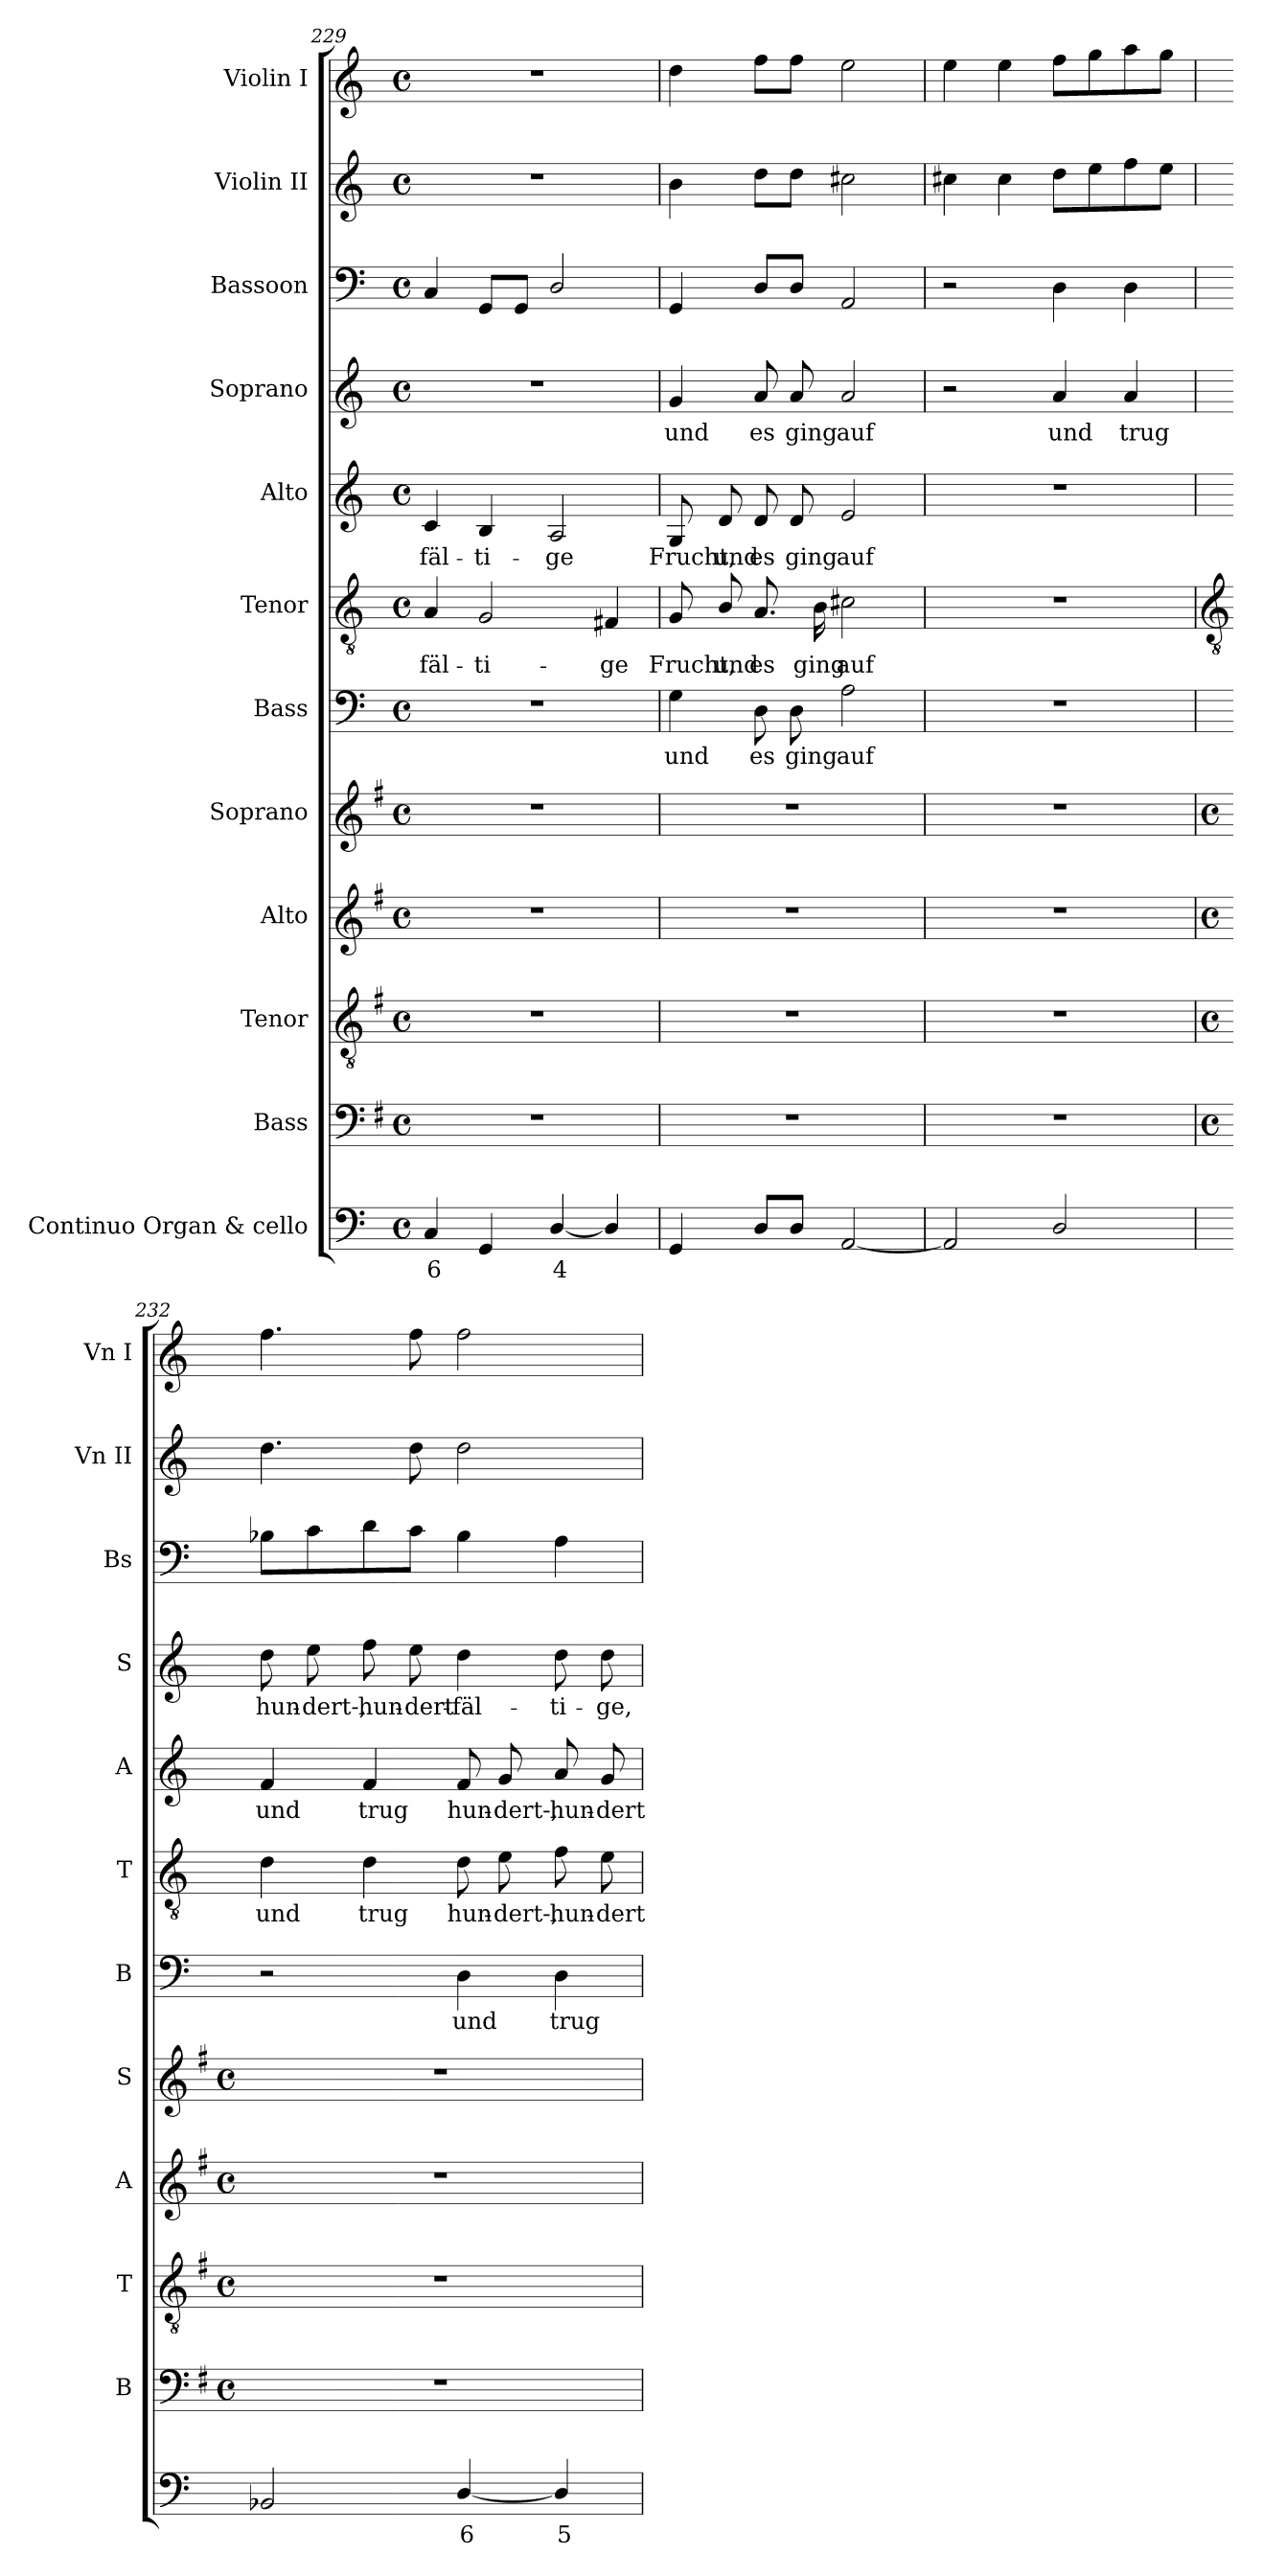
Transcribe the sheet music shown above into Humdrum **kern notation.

**kern	**text	**kern	**kern	**kern	**kern	**kern	**text	**kern	**text	**kern	**text	**kern	**text	**kern	**kern	**kern
*part12	*part12	*part11	*part10	*part9	*part8	*part7	*part7	*part6	*part6	*part5	*part5	*part4	*part4	*part3	*part2	*part1
*staff12	*staff12	*staff11	*staff10	*staff9	*staff8	*staff7	*staff7	*staff6	*staff6	*staff5	*staff5	*staff4	*staff4	*staff3	*staff2	*staff1
*I"Continuo Organ & cello	*	*I"Bass	*I"Tenor	*I"Alto	*I"Soprano	*I"Bass	*	*I"Tenor	*	*I"Alto	*	*I"Soprano	*	*I"Bassoon	*I"Violin II	*I"Violin I
*	*	*I'B	*I'T	*I'A	*I'S	*I'B	*	*I'T	*	*I'A	*	*I'S	*	*I'Bs	*I'Vn II	*I'Vn I
*clefF4	*	*clefF4	*clefGv2	*clefG2	*clefG2	*clefF4	*	*clefGv2	*	*clefG2	*	*clefG2	*	*clefF4	*clefG2	*clefG2
*	*	*ITrd4c7	*ITrd4c7	*ITrd4c7	*ITrd4c7	*	*	*	*	*	*	*	*	*	*	*
*k[]	*	*k[]	*k[]	*k[]	*k[]	*k[]	*	*k[]	*	*k[]	*	*k[]	*	*k[]	*k[]	*k[]
*C:	*	*C:	*C:	*C:	*C:	*C:	*	*C:	*	*C:	*	*C:	*	*C:	*C:	*C:
*M4/4	*	*M4/4	*M4/4	*M4/4	*M4/4	*M4/4	*	*M4/4	*	*M4/4	*	*M4/4	*	*M4/4	*M4/4	*M4/4
*met(c)	*	*met(c)	*met(c)	*met(c)	*met(c)	*met(c)	*	*met(c)	*	*met(c)	*	*met(c)	*	*met(c)	*met(c)	*met(c)
=229	=229	=229	=229	=229	=229	=229	=229	=229	=229	=229	=229	=229	=229	=229	=229	=229
!	!LO:LY:b	!	!	!	!	!	!	!	!LO:LY:b	!	!LO:LY:b	!	!	!	!	!
4C	6	1r	1r	1r	1r	1r	.	4A	-fäl-	4c	-fäl-	1r	.	4C	1r	1r
!	!	!	!	!	!	!	!	!	!LO:LY:b	!	!LO:LY:b	!	!	!	!	!
4GG	.	.	.	.	.	.	.	2G	-ti-	4B	-ti-	.	.	8GGL	.	.
.	.	.	.	.	.	.	.	.	.	.	.	.	.	8GGJ	.	.
!	!LO:LY:b	!	!	!	!	!	!	!	!	!	!LO:LY:b	!	!	!	!	!
[4D/	4	.	.	.	.	.	.	.	.	2A	-ge	.	.	2D/	.	.
!	!	!	!	!	!	!	!	!	!LO:LY:b	!	!	!	!	!	!	!
4D/]	.	.	.	.	.	.	.	4F#X	-ge	.	.	.	.	.	.	.
=230	=230	=230	=230	=230	=230	=230	=230	=230	=230	=230	=230	=230	=230	=230	=230	=230
!	!	!	!	!	!	!	!LO:LY:b	!	!LO:LY:b	!	!LO:LY:b	!	!LO:LY:b	!	!	!
4GG	.	1r	1r	1r	1r	4G	und	8G	Frucht,	8G	Frucht,	4g	und	4GG	4b	4dd
!	!	!	!	!	!	!	!	!	!LO:LY:b	!	!LO:LY:b	!	!	!	!	!
.	.	.	.	.	.	.	.	8B/	und	8d	und	.	.	.	.	.
!	!	!	!	!	!	!	!LO:LY:b	!	!LO:LY:b	!	!LO:LY:b	!	!LO:LY:b	!	!	!
8D/L	.	.	.	.	.	8D	es	8.A	es	8d	es	8a	es	8D/L	8ddL	8ffL
!	!	!	!	!	!	!	!LO:LY:b	!	!	!	!LO:LY:b	!	!LO:LY:b	!	!	!
8D/J	.	.	.	.	.	8D	ging	.	.	8d	ging	8a	ging	8D/J	8ddJ	8ffJ
!	!	!	!	!	!	!	!	!	!LO:LY:b	!	!	!	!	!	!	!
.	.	.	.	.	.	.	.	16B	ging	.	.	.	.	.	.	.
!	!	!	!	!	!	!	!LO:LY:b	!	!LO:LY:b	!	!LO:LY:b	!	!LO:LY:b	!	!	!
[2AA	.	.	.	.	.	2A	auf	2c#X	auf	2e	auf	2a	auf	2AA	2cc#X	2ee
=231	=231	=231	=231	=231	=231	=231	=231	=231	=231	=231	=231	=231	=231	=231	=231	=231
2AA]	.	1r	1r	1r	1r	1r	.	1r	.	1r	.	2r	.	2r	4cc#X	4ee
.	.	.	.	.	.	.	.	.	.	.	.	.	.	.	4cc#	4ee
!	!	!	!	!	!	!	!	!	!	!	!	!	!LO:LY:b	!	!	!
2D/	.	.	.	.	.	.	.	.	.	.	.	4a	und	4D	8ddL	8ffL
.	.	.	.	.	.	.	.	.	.	.	.	.	.	.	8ee	8gg
!	!	!	!	!	!	!	!	!	!	!	!	!	!LO:LY:b	!	!	!
.	.	.	.	.	.	.	.	.	.	.	.	4a	trug	4D	8ff	8aa
.	.	.	.	.	.	.	.	.	.	.	.	.	.	.	8eeJ	8ggJ
!!LO:LB:g=z
=232	=232	=232	=232	=232	=232	=232	=232	=232	=232	=232	=232	=232	=232	=232	=232	=232
*	*	*	*	*	*	*	*	*clefGv2	*	*	*	*	*	*	*	*
*	*	*M4/4	*M4/4	*M4/4	*M4/4	*	*	*	*	*	*	*	*	*	*	*
*	*	*met(c)	*met(c)	*met(c)	*met(c)	*	*	*	*	*	*	*	*	*	*	*
!	!	!	!	!	!	!	!	!	!LO:LY:b	!	!LO:LY:b	!	!LO:LY:b	!	!	!
2BB-X	.	1r	1r	1r	1r	2r	.	4d	und	4f	und	8dd	hun-	8B-XL	4.dd	4.ff
!	!	!	!	!	!	!	!	!	!	!	!	!	!LO:LY:b	!	!	!
.	.	.	.	.	.	.	.	.	.	.	.	8ee	-dert-,	8c	.	.
!	!	!	!	!	!	!	!	!	!LO:LY:b	!	!LO:LY:b	!	!LO:LY:b	!	!	!
.	.	.	.	.	.	.	.	4d	trug	4f	trug	8ff	hun-	8d	.	.
!	!	!	!	!	!	!	!	!	!	!	!	!	!LO:LY:b	!	!	!
.	.	.	.	.	.	.	.	.	.	.	.	8ee	-dert-	8cJ	8dd	8ff
!	!LO:LY:b	!	!	!	!	!	!LO:LY:b	!	!LO:LY:b	!	!LO:LY:b	!	!LO:LY:b	!	!	!
[4D/	6	.	.	.	.	4D	und	8d	hun-	8f	hun-	4dd	-fäl-	4B-	2dd	2ff
!	!	!	!	!	!	!	!	!	!LO:LY:b	!	!LO:LY:b	!	!	!	!	!
.	.	.	.	.	.	.	.	8e	-dert-,	8g	-dert-,	.	.	.	.	.
!	!LO:LY:b	!	!	!	!	!	!LO:LY:b	!	!LO:LY:b	!	!LO:LY:b	!	!LO:LY:b	!	!	!
4D/]	5	.	.	.	.	4D	trug	8f	hun-	8a	hun-	8dd	-ti-	4A	.	.
!	!	!	!	!	!	!	!	!	!LO:LY:b	!	!LO:LY:b	!	!LO:LY:b	!	!	!
.	.	.	.	.	.	.	.	8e	-dert-	8g	-dert-	8dd	-ge,	.	.	.
=	=	=	=	=	=	=	=	=	=	=	=	=	=	=	=	=
*-	*-	*-	*-	*-	*-	*-	*-	*-	*-	*-	*-	*-	*-	*-	*-	*-
